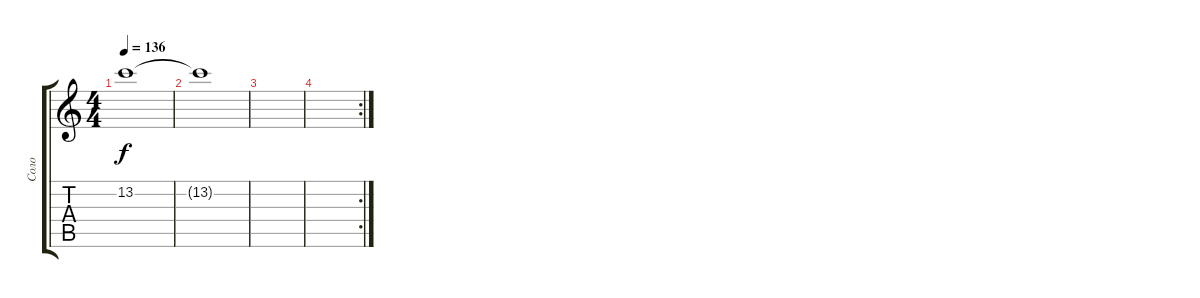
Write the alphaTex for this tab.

\track ("Соло" "Соло") {instrument distortionguitar}
\staff {score tabs}
\tuning (E4 B3 G3 D3 A2 E2) {hide}
\ts (4 4)
\tempo 136
\clef g2
\ks c
13.2.1{dy f} |
13.2{t}.1 |
|
\rc 2
